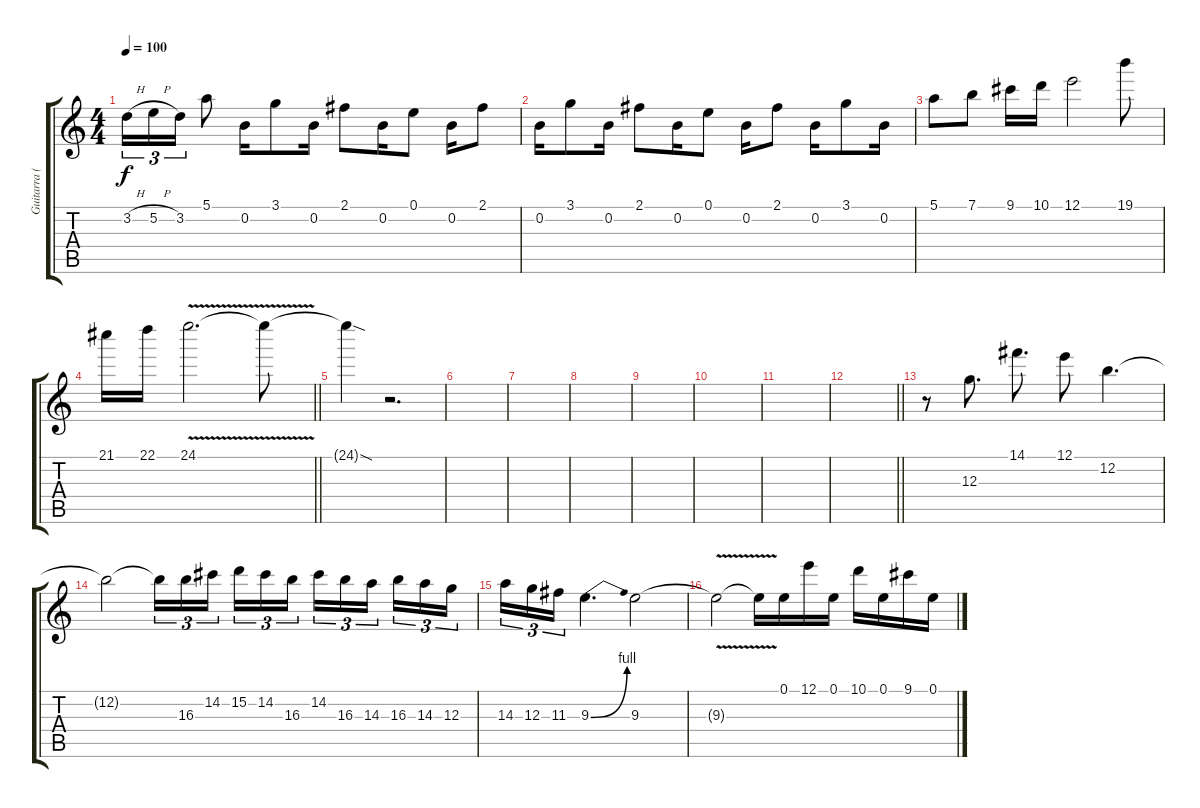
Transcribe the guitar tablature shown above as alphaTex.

\track ("Guitarra (Delay)" "Guitarra (") {instrument overdrivenguitar}
\staff {score tabs}
\tuning (E4 B3 G3 D3 A2 E2) {hide}
\ts (4 4)
\tempo 100
\clef g2
\ks c
3.2{h}.16{tu (3 2) dy f} 5.2{h}.16{tu (3 2)} 3.2.16{tu (3 2)} 5.1.8 0.2.16 3.1.8 0.2.16 2.1.8 0.2.16 0.1.8 0.2.16 2.1.8 |
0.2.16 3.1.8 0.2.16 2.1.8 0.2.16 0.1.8 0.2.16 2.1.8 0.2.16 3.1.8 0.2.16 |
5.1.8 7.1.8 9.1.16 10.1.16 12.1.2 19.1.8 |
\barLineRight lightlight
21.1.16 22.1.16 24.1{v}.2{d} 24.1{t}.8 |
24.1{sod t}.4 r.2{d} |
|
|
|
|
|
|
\barLineRight lightlight
|
r.8 12.3.8{d} 14.1.8{d} 12.1.8 12.2.4{d} |
12.2{t}.2 12.2{t}.16{tu (3 2)} 16.3.16{tu (3 2)} 14.2.16{tu (3 2) beam splitsecondary} 15.2.16{tu (3 2)} 14.2.16{tu (3 2)} 16.3.16{tu (3 2)} 14.2.16{tu (3 2)} 16.3.16{tu (3 2)} 14.3.16{tu (3 2) beam splitsecondary} 16.3.16{tu (3 2)} 14.3.16{tu (3 2)} 12.3.16{tu (3 2)} |
14.3.16{tu (3 2)} 12.3.16{tu (3 2)} 11.3.16{tu (3 2)} 9.3{be (bend 0 0 60 4)}.4{d} 9.3.2 |
9.3{v t}.2 9.3{t}.16 0.1.16 12.1.16 0.1.16 10.1.16 0.1.16 9.1.16 0.1.16
